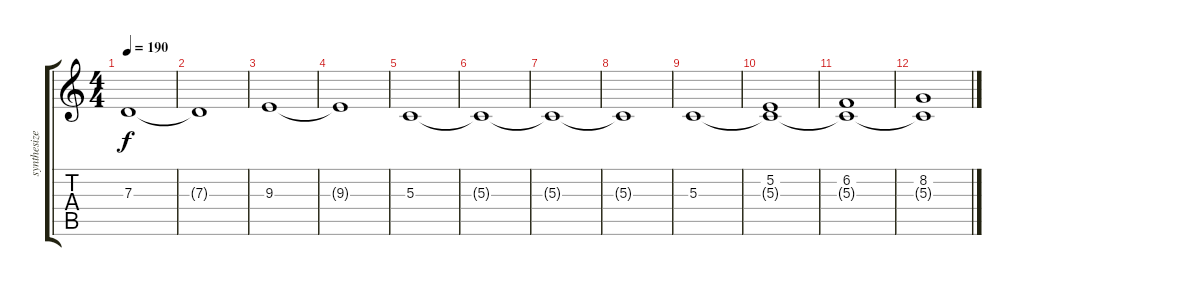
\track ("synthesizer" "synthesize") {instrument stringensemble1}
\staff {score tabs}
\tuning (E4 B3 G3 D3 A2 E2) {hide}
\ts (4 4)
\tempo 190
\clef g2
\ks c
7.3.1{dy f} |
7.3{t}.1 |
9.3.1 |
9.3{t}.1 |
5.3.1 |
5.3{t}.1 |
5.3{t}.1 |
5.3{t}.1 |
5.3.1 |
(5.2 5.3{t}).1 |
(6.2 5.3{t}).1 |
(8.2 5.3{t}).1
